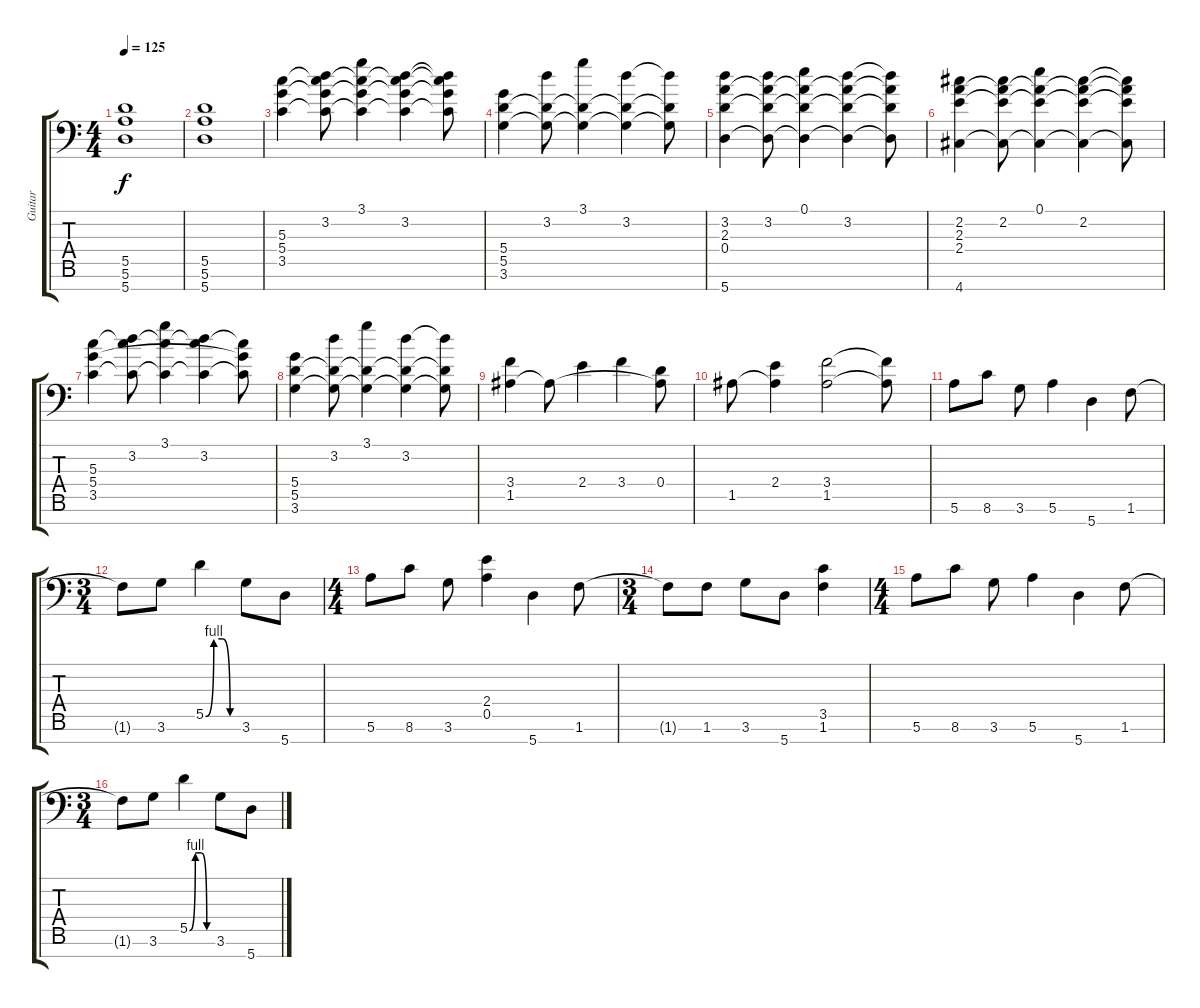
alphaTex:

\track ("Guitar " "Guitar ") {instrument distortionguitar}
\staff {score tabs}
\tuning (E4 B3 G3 D3 A2 E2 A1) {hide}
\ts (4 4)
\tempo 125
\clef f4
\ks c
(5.5 5.6 5.7).1{dy f} |
(5.5 5.6 5.7).1 |
(5.3 5.4 3.5).4 (3.2 5.3{t} 5.4{t} 3.5{t}).8 (3.1 5.3{t} 5.4{t} 3.5{t}).4 (3.2 5.3{t} 5.4{t} 3.5{t}).4 (3.2{t} 5.3{t} 5.4{t} 3.5{t}).8 |
(5.4 5.5 3.6).4 (3.2 5.5{t} 3.6{t}).8 (3.1 5.5{t} 3.6{t}).4 (3.2 5.5{t} 3.6{t}).4 (3.2{t} 5.5{t} 3.6{t}).8 |
(3.2 2.3 0.4 5.7).4 (3.2 2.3{t} 0.4{t} 5.7{t}).8 (0.1 2.3{t} 0.4{t} 5.7{t}).4 (3.2 2.3{t} 0.4{t} 5.7{t}).4 (3.2{t} 2.3{t} 0.4{t} 5.7{t}).8 |
(2.2 2.3 2.4 4.7).4 (2.2 2.3{t} 2.4{t} 4.7{t}).8 (0.1 2.3{t} 2.4{t} 4.7{t}).4 (2.2 2.3{t} 2.4{t} 4.7{t}).4 (2.2{t} 2.3{t} 2.4{t} 4.7{t}).8 |
(5.3 5.4 3.5).4 (3.2 5.3{t} 3.5{t}).8 (3.1 5.3{t} 3.5{t}).4 (3.2 5.3{t} 3.5{t}).4 (5.3{t} 5.4{t} 3.5{t}).8 |
(5.4 5.5 3.6).4 (3.2 5.5{t} 3.6{t}).8 (3.1 5.5{t} 3.6{t}).4 (3.2 5.5{t} 3.6{t}).4 (3.2{t} 5.5{t} 3.6{t}).8 |
(3.4 1.5).4 1.5{t}.8 2.4.4 3.4.4 (0.4 1.5{t}).8 |
1.5.8 (2.4 1.5{t}).4 (3.4 1.5).2 (3.4{t} 1.5{t}).8 |
5.6.8 8.6.8 3.6.8 5.6.4 5.7.4 1.6.8 |
\ts (3 4)
1.6{t}.8 3.6.8 5.5{be (custom 0 0 15 4 30 4 45 0 60 0)}.4 3.6.8 5.7.8 |
\ts (4 4)
5.6.8 8.6.8 3.6.8 (2.4 0.5).4 5.7.4 1.6.8 |
\ts (3 4)
1.6{t}.8 1.6.8 3.6.8 5.7.8 (3.5 1.6).4 |
\ts (4 4)
5.6.8 8.6.8 3.6.8 5.6.4 5.7.4 1.6.8 |
\ts (3 4)
1.6{t}.8 3.6.8 5.5{be (custom 0 0 15 4 30 4 45 0 60 0)}.4 3.6.8 5.7.8
